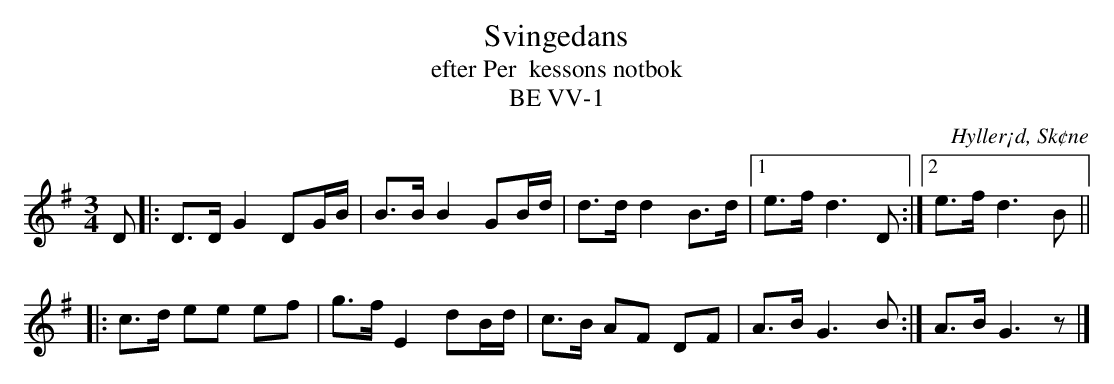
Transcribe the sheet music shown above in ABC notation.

X:1
T:Svingedans
T:efter Per  kessons notbok
T:BE VV-1
O:Hyller¡d, Sk¢ne
M:3/4
L:1/8
Q:108
K:G
D |: D>D G2 DG/B/ | B>B B2 GB/d/ | d>d d2 B>d |1 e>f d3 D :|2 e>f d3 B ||
|: c>d ee ef | g>f E2 dB/d/ | c>B AF DF | A>B G3 B :| A>B G3 z |]
